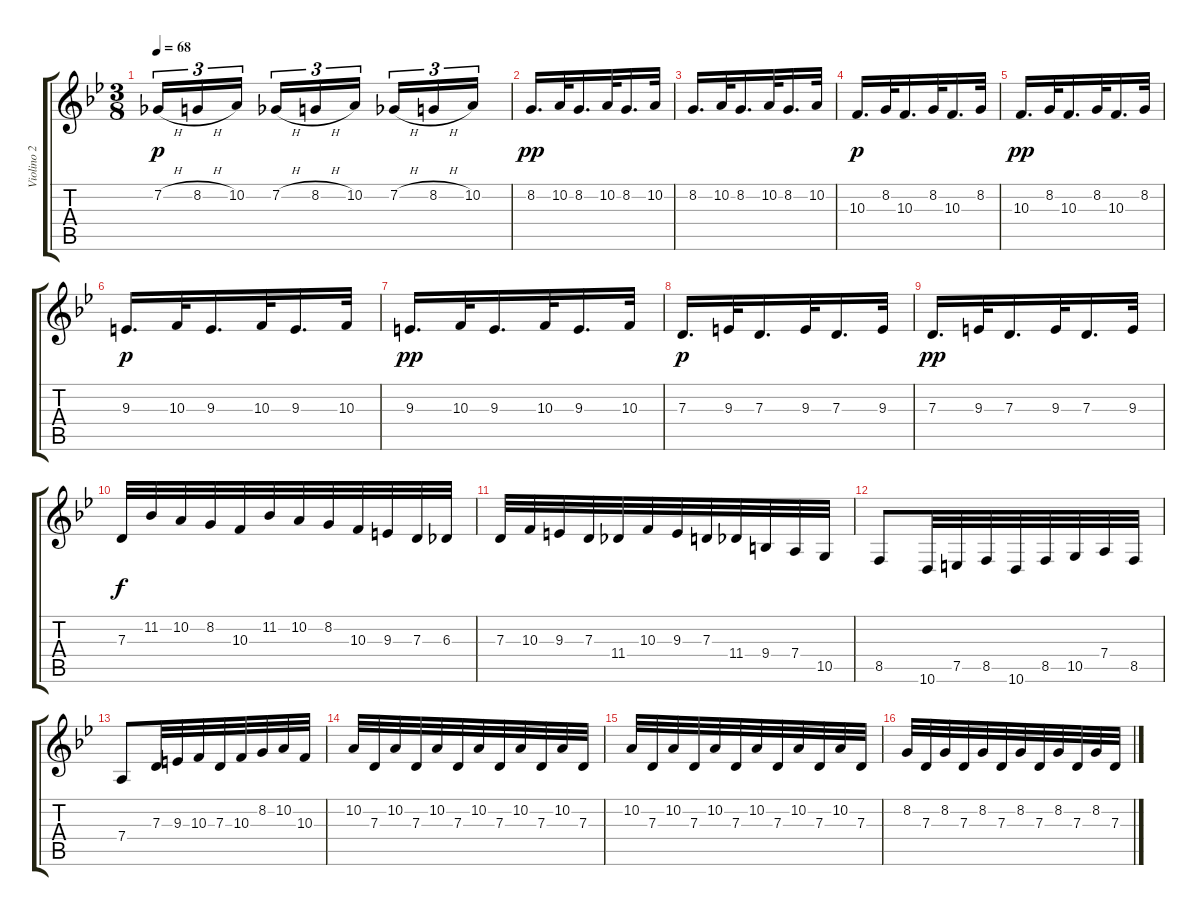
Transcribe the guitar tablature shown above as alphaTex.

\track ("Violino 2" "Violino 2") {instrument violin}
\staff {score tabs}
\tuning (E4 B3 G3 D3 A2 E2) {hide}
\ts (3 8)
\tempo 68
\clef g2
\ks bb
7.2{h}.16{tu (3 2) dy p} 8.2{h}.16{tu (3 2)} 10.2.16{tu (3 2)} 7.2{h}.16{tu (3 2)} 8.2{h}.16{tu (3 2)} 10.2.16{tu (3 2)} 7.2{h}.16{tu (3 2)} 8.2{h}.16{tu (3 2)} 10.2.16{tu (3 2)} |
8.2.16{d dy pp} 10.2.32 8.2.16{d} 10.2.32 8.2.16{d} 10.2.32 |
8.2.16{d} 10.2.32 8.2.16{d} 10.2.32 8.2.16{d} 10.2.32 |
10.3.16{d dy p} 8.2.32 10.3.16{d} 8.2.32 10.3.16{d} 8.2.32 |
10.3.16{d dy pp} 8.2.32 10.3.16{d} 8.2.32 10.3.16{d} 8.2.32 |
9.3.16{d dy p} 10.3.32 9.3.16{d} 10.3.32 9.3.16{d} 10.3.32 |
9.3.16{d dy pp} 10.3.32 9.3.16{d} 10.3.32 9.3.16{d} 10.3.32 |
7.3.16{d dy p} 9.3.32 7.3.16{d} 9.3.32 7.3.16{d} 9.3.32 |
7.3.16{d dy pp} 9.3.32 7.3.16{d} 9.3.32 7.3.16{d} 9.3.32 |
7.3.32{dy f} 11.2.32 10.2.32 8.2.32 10.3.32 11.2.32 10.2.32 8.2.32 10.3.32 9.3.32 7.3.32 6.3.32 |
7.3.32 10.3.32 9.3.32 7.3.32 11.4.32 10.3.32 9.3.32 7.3.32 11.4.32 9.4.32 7.4.32 10.5.32 |
8.5.8 10.6.32 7.5.32 8.5.32 10.6.32 8.5.32 10.5.32 7.4.32 8.5.32 |
7.4.8 7.3.32 9.3.32 10.3.32 7.3.32 10.3.32 8.2.32 10.2.32 10.3.32 |
10.2.32 7.3.32 10.2.32 7.3.32 10.2.32 7.3.32 10.2.32 7.3.32 10.2.32 7.3.32 10.2.32 7.3.32 |
10.2.32 7.3.32 10.2.32 7.3.32 10.2.32 7.3.32 10.2.32 7.3.32 10.2.32 7.3.32 10.2.32 7.3.32 |
8.2.32 7.3.32 8.2.32 7.3.32 8.2.32 7.3.32 8.2.32 7.3.32 8.2.32 7.3.32 8.2.32 7.3.32
